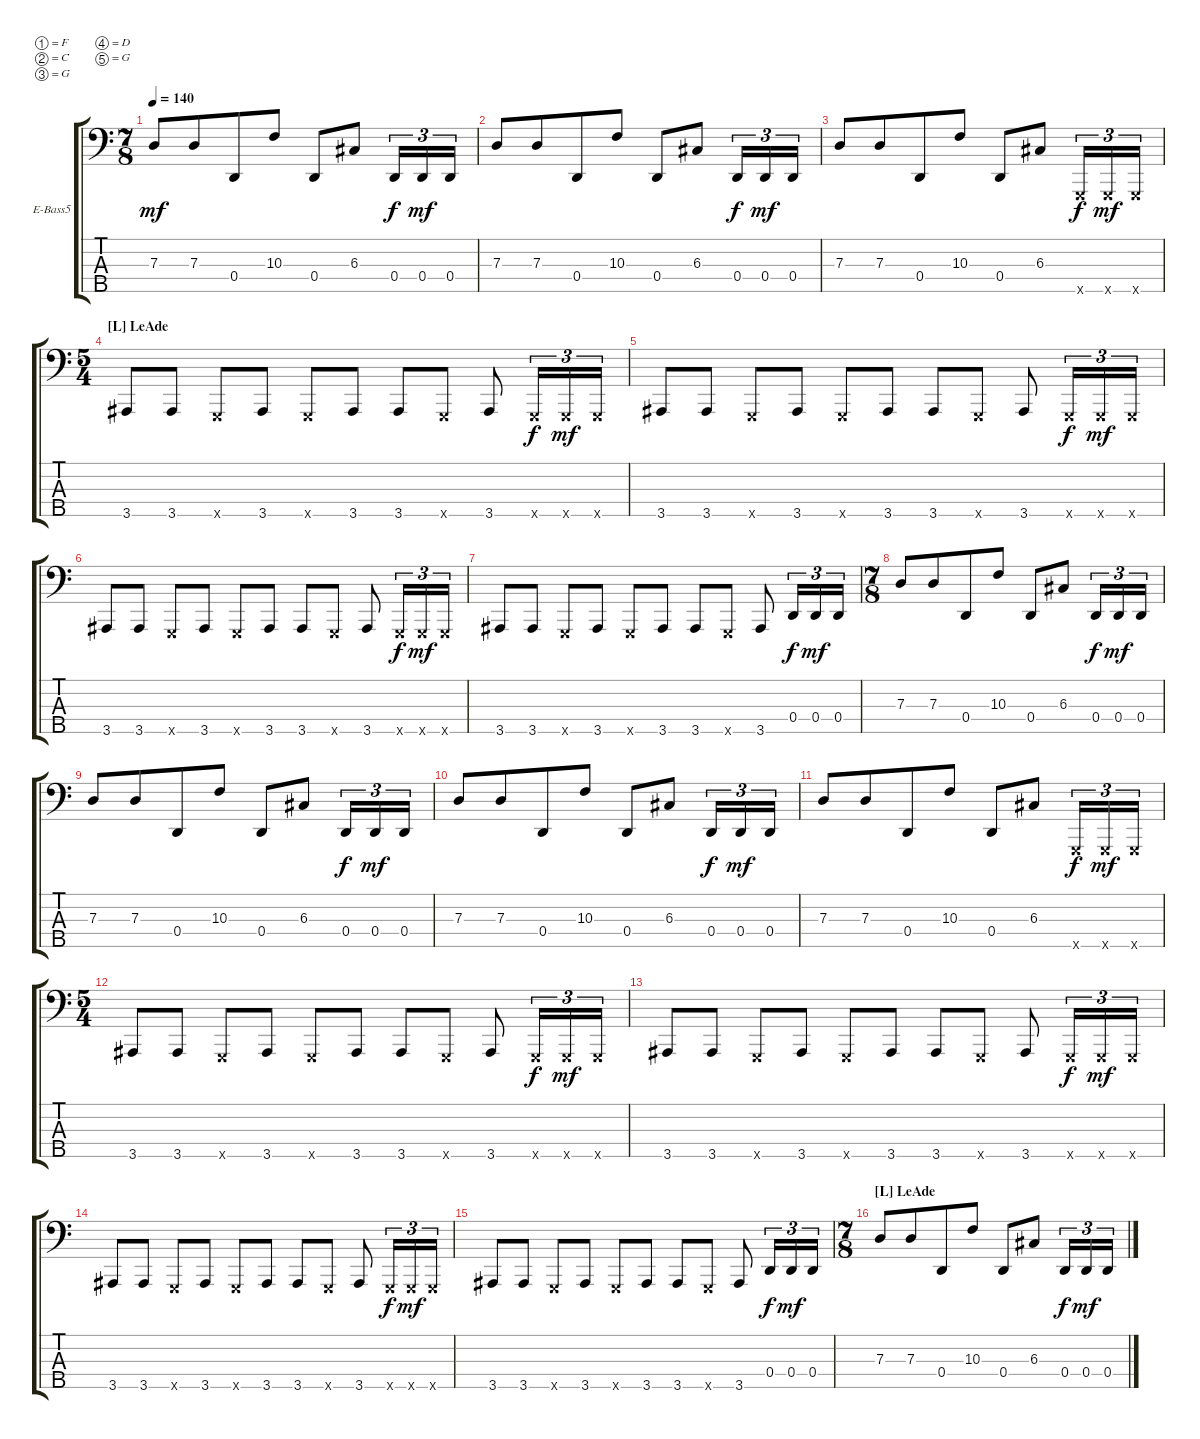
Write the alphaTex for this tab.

\defaultSystemsLayout 4
\bracketExtendMode groupsimilarinstruments
\firstSystemTrackNameOrientation horizontal
\otherSystemsTrackNameOrientation horizontal
\track ("Skylar" "E-Bass5") {instrument electricbassfinger}
\staff {score tabs}
\tuning (F2 C2 G1 D1 G0)
\ts (7 8)
\tempo 140
\clef f4
\ks c
7.3.8{dy mf} 7.3.8 0.4.8 10.3.8 0.4.8 6.3.8 0.4.16{tu (3 2) dy f} 0.4.16{tu (3 2) dy mf} 0.4.16{tu (3 2)} |
7.3.8 7.3.8 0.4.8 10.3.8 0.4.8 6.3.8 0.4.16{tu (3 2) dy f} 0.4.16{tu (3 2) dy mf} 0.4.16{tu (3 2)} |
7.3.8 7.3.8 0.4.8 10.3.8 0.4.8 6.3.8 0.5{x}.16{tu (3 2) dy f} 0.5{x}.16{tu (3 2) dy mf} 0.5{x}.16{tu (3 2)} |
\ts (5 4)
\section ("L" "LeAde")
3.5.8 3.5.8 0.5{x}.8 3.5.8 0.5{x}.8 3.5.8 3.5.8 0.5{x}.8 3.5.8 0.5{x}.16{tu (3 2) dy f} 0.5{x}.16{tu (3 2) dy mf} 0.5{x}.16{tu (3 2)} |
3.5.8 3.5.8 0.5{x}.8 3.5.8 0.5{x}.8 3.5.8 3.5.8 0.5{x}.8 3.5.8 0.5{x}.16{tu (3 2) dy f} 0.5{x}.16{tu (3 2) dy mf} 0.5{x}.16{tu (3 2)} |
3.5.8 3.5.8 0.5{x}.8 3.5.8 0.5{x}.8 3.5.8 3.5.8 0.5{x}.8 3.5.8 0.5{x}.16{tu (3 2) dy f} 0.5{x}.16{tu (3 2) dy mf} 0.5{x}.16{tu (3 2)} |
3.5.8 3.5.8 0.5{x}.8 3.5.8 0.5{x}.8 3.5.8 3.5.8 0.5{x}.8 3.5.8 0.4.16{tu (3 2) dy f} 0.4.16{tu (3 2) dy mf} 0.4.16{tu (3 2)} |
\ts (7 8)
7.3.8 7.3.8 0.4.8 10.3.8 0.4.8 6.3.8 0.4.16{tu (3 2) dy f} 0.4.16{tu (3 2) dy mf} 0.4.16{tu (3 2)} |
7.3.8 7.3.8 0.4.8 10.3.8 0.4.8 6.3.8 0.4.16{tu (3 2) dy f} 0.4.16{tu (3 2) dy mf} 0.4.16{tu (3 2)} |
7.3.8 7.3.8 0.4.8 10.3.8 0.4.8 6.3.8 0.4.16{tu (3 2) dy f} 0.4.16{tu (3 2) dy mf} 0.4.16{tu (3 2)} |
7.3.8 7.3.8 0.4.8 10.3.8 0.4.8 6.3.8 0.5{x}.16{tu (3 2) dy f} 0.5{x}.16{tu (3 2) dy mf} 0.5{x}.16{tu (3 2)} |
\ts (5 4)
3.5.8 3.5.8 0.5{x}.8 3.5.8 0.5{x}.8 3.5.8 3.5.8 0.5{x}.8 3.5.8 0.5{x}.16{tu (3 2) dy f} 0.5{x}.16{tu (3 2) dy mf} 0.5{x}.16{tu (3 2)} |
3.5.8 3.5.8 0.5{x}.8 3.5.8 0.5{x}.8 3.5.8 3.5.8 0.5{x}.8 3.5.8 0.5{x}.16{tu (3 2) dy f} 0.5{x}.16{tu (3 2) dy mf} 0.5{x}.16{tu (3 2)} |
3.5.8 3.5.8 0.5{x}.8 3.5.8 0.5{x}.8 3.5.8 3.5.8 0.5{x}.8 3.5.8 0.5{x}.16{tu (3 2) dy f} 0.5{x}.16{tu (3 2) dy mf} 0.5{x}.16{tu (3 2)} |
3.5.8 3.5.8 0.5{x}.8 3.5.8 0.5{x}.8 3.5.8 3.5.8 0.5{x}.8 3.5.8 0.4.16{tu (3 2) dy f} 0.4.16{tu (3 2) dy mf} 0.4.16{tu (3 2)} |
\ts (7 8)
\section ("L" "LeAde")
7.3.8 7.3.8 0.4.8 10.3.8 0.4.8 6.3.8 0.4.16{tu (3 2) dy f} 0.4.16{tu (3 2) dy mf} 0.4.16{tu (3 2)}
